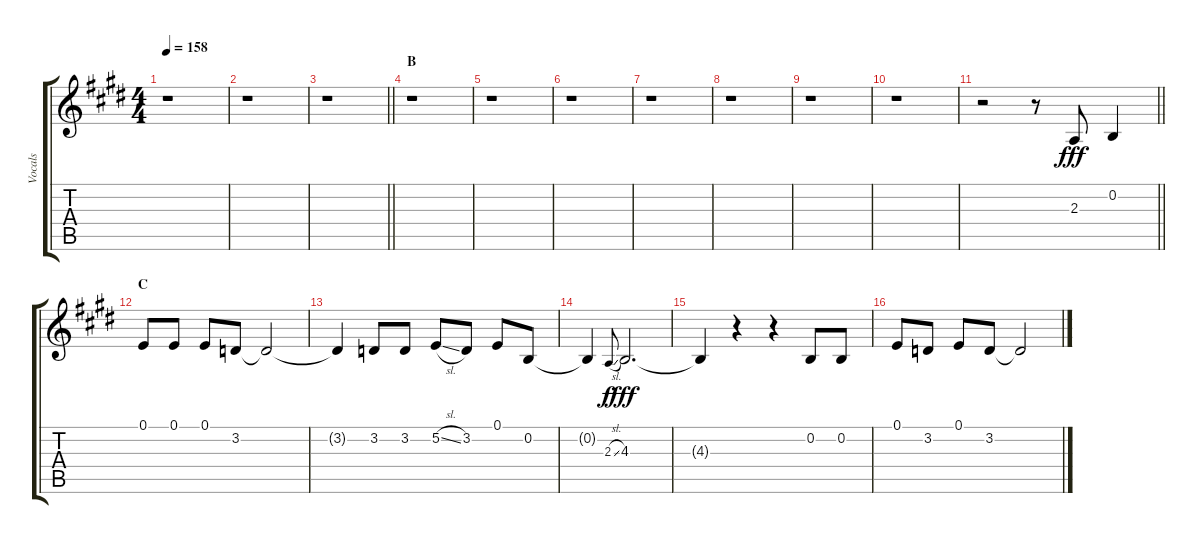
\track ("Vocals" "Vocals") {instrument voiceoohs}
\staff {score tabs}
\tuning (E4 B3 G3 D3 A2 E2) {hide}
\ts (4 4)
\tempo 158
\clef g2
\ks e
r.1{dy fff} |
r.1 |
\barLineRight lightlight
r.1 |
\section ("" "B")
r.1 |
r.1 |
r.1 |
r.1 |
r.1 |
r.1 |
r.1 |
\barLineRight lightlight
r.2 r.8 2.3.8 0.2.4 |
\section ("" "C")
0.1.8 0.1.8 0.1.8 3.2.8 3.2{t}.2 |
3.2{t}.4 3.2.8 3.2.8 5.2{sl}.8 3.2.8 0.1.8 0.2.8 |
0.2{t}.4 2.3{sl}.8{gr onbeat dy f} 4.3.2{d dy fff} |
4.3{t}.4 r.4 r.4 0.2.8 0.2.8 |
0.1.8 3.2.8 0.1.8 3.2.8 3.2{t}.2
